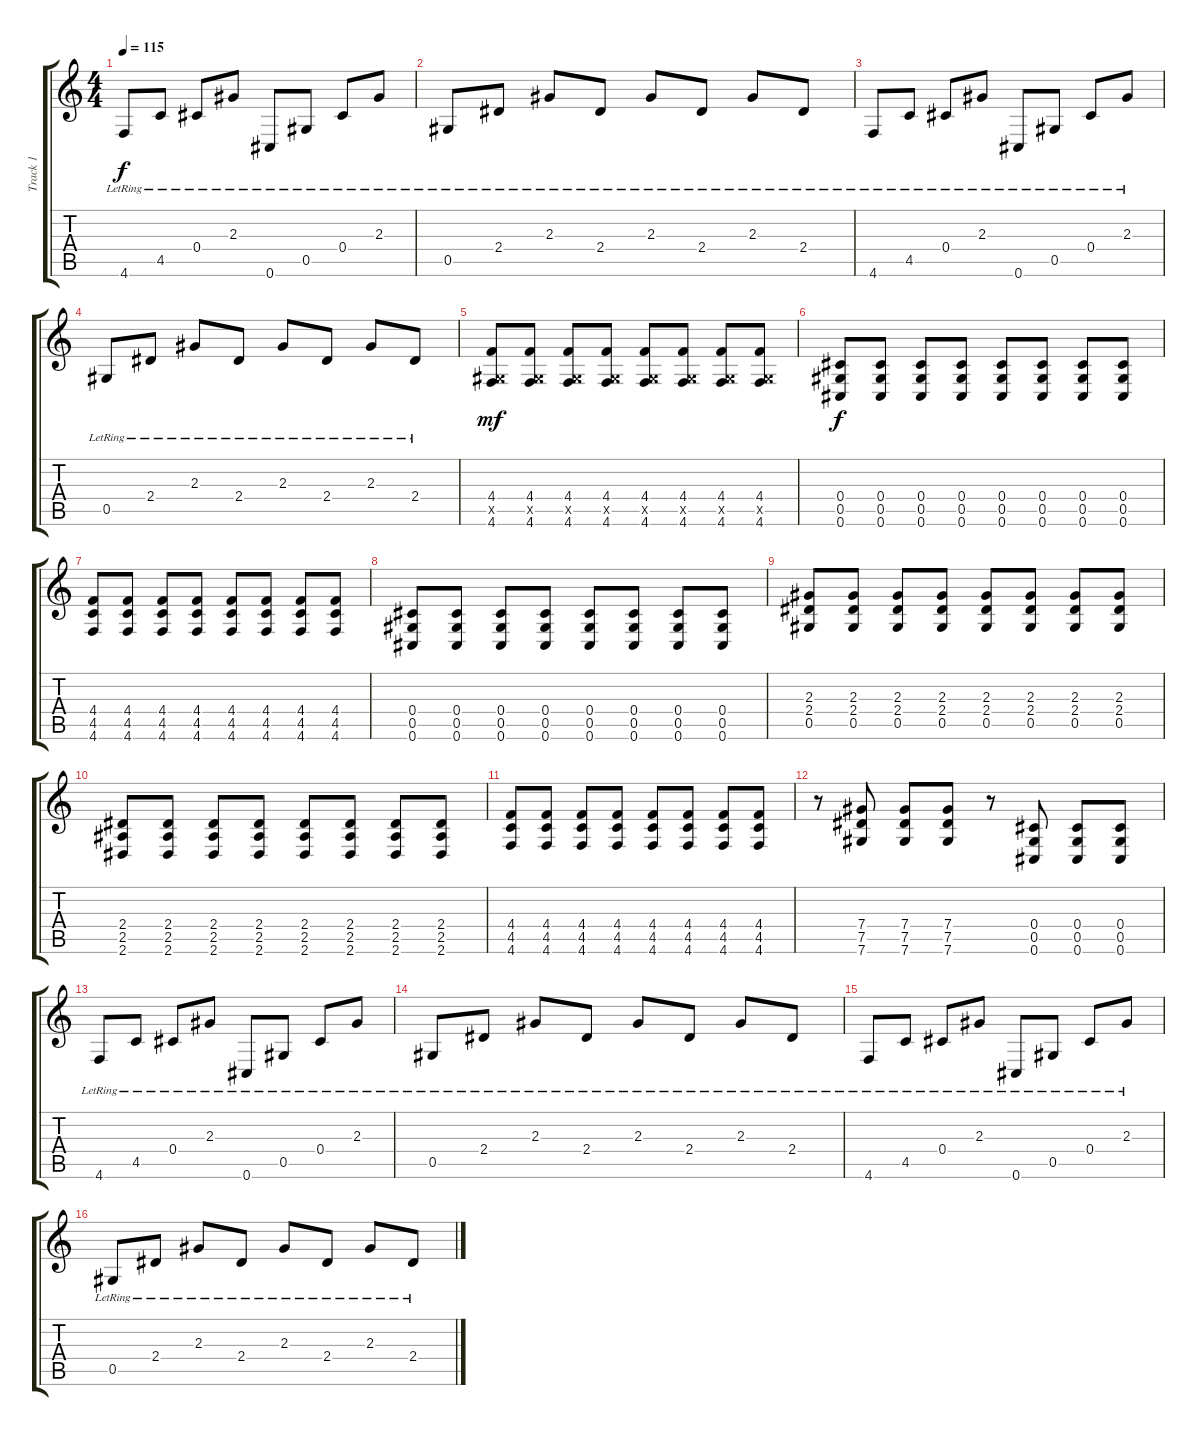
\track ("Track 1" "Track 1") {instrument electricguitarclean}
\staff {score tabs}
\tuning (Eb4 Bb3 Gb3 Db3 Ab2 Db2) {hide}
\ts (4 4)
\tempo 115
\clef g2
\ks c
4.6{lr}.8{dy f} 4.5{lr}.8 0.4{lr}.8 2.3{lr}.8 0.6{lr}.8 0.5{lr}.8 0.4{lr}.8 2.3{lr}.8 |
0.5{lr}.8 2.4{lr}.8 2.3{lr}.8 2.4{lr}.8 2.3{lr}.8 2.4{lr}.8 2.3{lr}.8 2.4{lr}.8 |
4.6{lr}.8 4.5{lr}.8 0.4{lr}.8 2.3{lr}.8 0.6{lr}.8 0.5{lr}.8 0.4{lr}.8 2.3{lr}.8 |
0.5{lr}.8 2.4{lr}.8 2.3{lr}.8 2.4{lr}.8 2.3{lr}.8 2.4{lr}.8 2.3{lr}.8 2.4{lr}.8 |
(4.4 0.5{x} 4.6).8{dy mf instrument distortionguitar} (4.4 0.5{x} 4.6).8 (4.4 0.5{x} 4.6).8 (4.4 0.5{x} 4.6).8 (4.4 0.5{x} 4.6).8 (4.4 0.5{x} 4.6).8 (4.4 0.5{x} 4.6).8 (4.4 0.5{x} 4.6).8 |
(0.4 0.5 0.6).8{dy f volume 15} (0.4 0.5 0.6).8 (0.4 0.5 0.6).8 (0.4 0.5 0.6).8 (0.4 0.5 0.6).8 (0.4 0.5 0.6).8 (0.4 0.5 0.6).8 (0.4 0.5 0.6).8 |
(4.4 4.5 4.6).8 (4.4 4.5 4.6).8 (4.4 4.5 4.6).8 (4.4 4.5 4.6).8 (4.4 4.5 4.6).8 (4.4 4.5 4.6).8 (4.4 4.5 4.6).8 (4.4 4.5 4.6).8 |
(0.4 0.5 0.6).8 (0.4 0.5 0.6).8 (0.4 0.5 0.6).8 (0.4 0.5 0.6).8 (0.4 0.5 0.6).8 (0.4 0.5 0.6).8 (0.4 0.5 0.6).8 (0.4 0.5 0.6).8 |
(2.3 2.4 0.5).8 (2.3 2.4 0.5).8 (2.3 2.4 0.5).8 (2.3 2.4 0.5).8 (2.3 2.4 0.5).8 (2.3 2.4 0.5).8 (2.3 2.4 0.5).8 (2.3 2.4 0.5).8 |
(2.4 2.5 2.6).8 (2.4 2.5 2.6).8 (2.4 2.5 2.6).8 (2.4 2.5 2.6).8 (2.4 2.5 2.6).8 (2.4 2.5 2.6).8 (2.4 2.5 2.6).8 (2.4 2.5 2.6).8 |
(4.4 4.5 4.6).8 (4.4 4.5 4.6).8 (4.4 4.5 4.6).8 (4.4 4.5 4.6).8 (4.4 4.5 4.6).8 (4.4 4.5 4.6).8 (4.4 4.5 4.6).8 (4.4 4.5 4.6).8 |
r.8 (7.4 7.5 7.6).8 (7.4 7.5 7.6).8 (7.4 7.5 7.6).8 r.8 (0.4 0.5 0.6).8 (0.4 0.5 0.6).8 (0.4 0.5 0.6).8 |
4.6{lr}.8{volume 12 instrument electricguitarclean} 4.5{lr}.8 0.4{lr}.8 2.3{lr}.8 0.6{lr}.8 0.5{lr}.8 0.4{lr}.8 2.3{lr}.8 |
0.5{lr}.8 2.4{lr}.8 2.3{lr}.8 2.4{lr}.8 2.3{lr}.8 2.4{lr}.8 2.3{lr}.8 2.4{lr}.8 |
4.6{lr}.8 4.5{lr}.8 0.4{lr}.8 2.3{lr}.8 0.6{lr}.8 0.5{lr}.8 0.4{lr}.8 2.3{lr}.8 |
0.5{lr}.8 2.4{lr}.8 2.3{lr}.8 2.4{lr}.8 2.3{lr}.8 2.4{lr}.8 2.3{lr}.8 2.4{lr}.8
